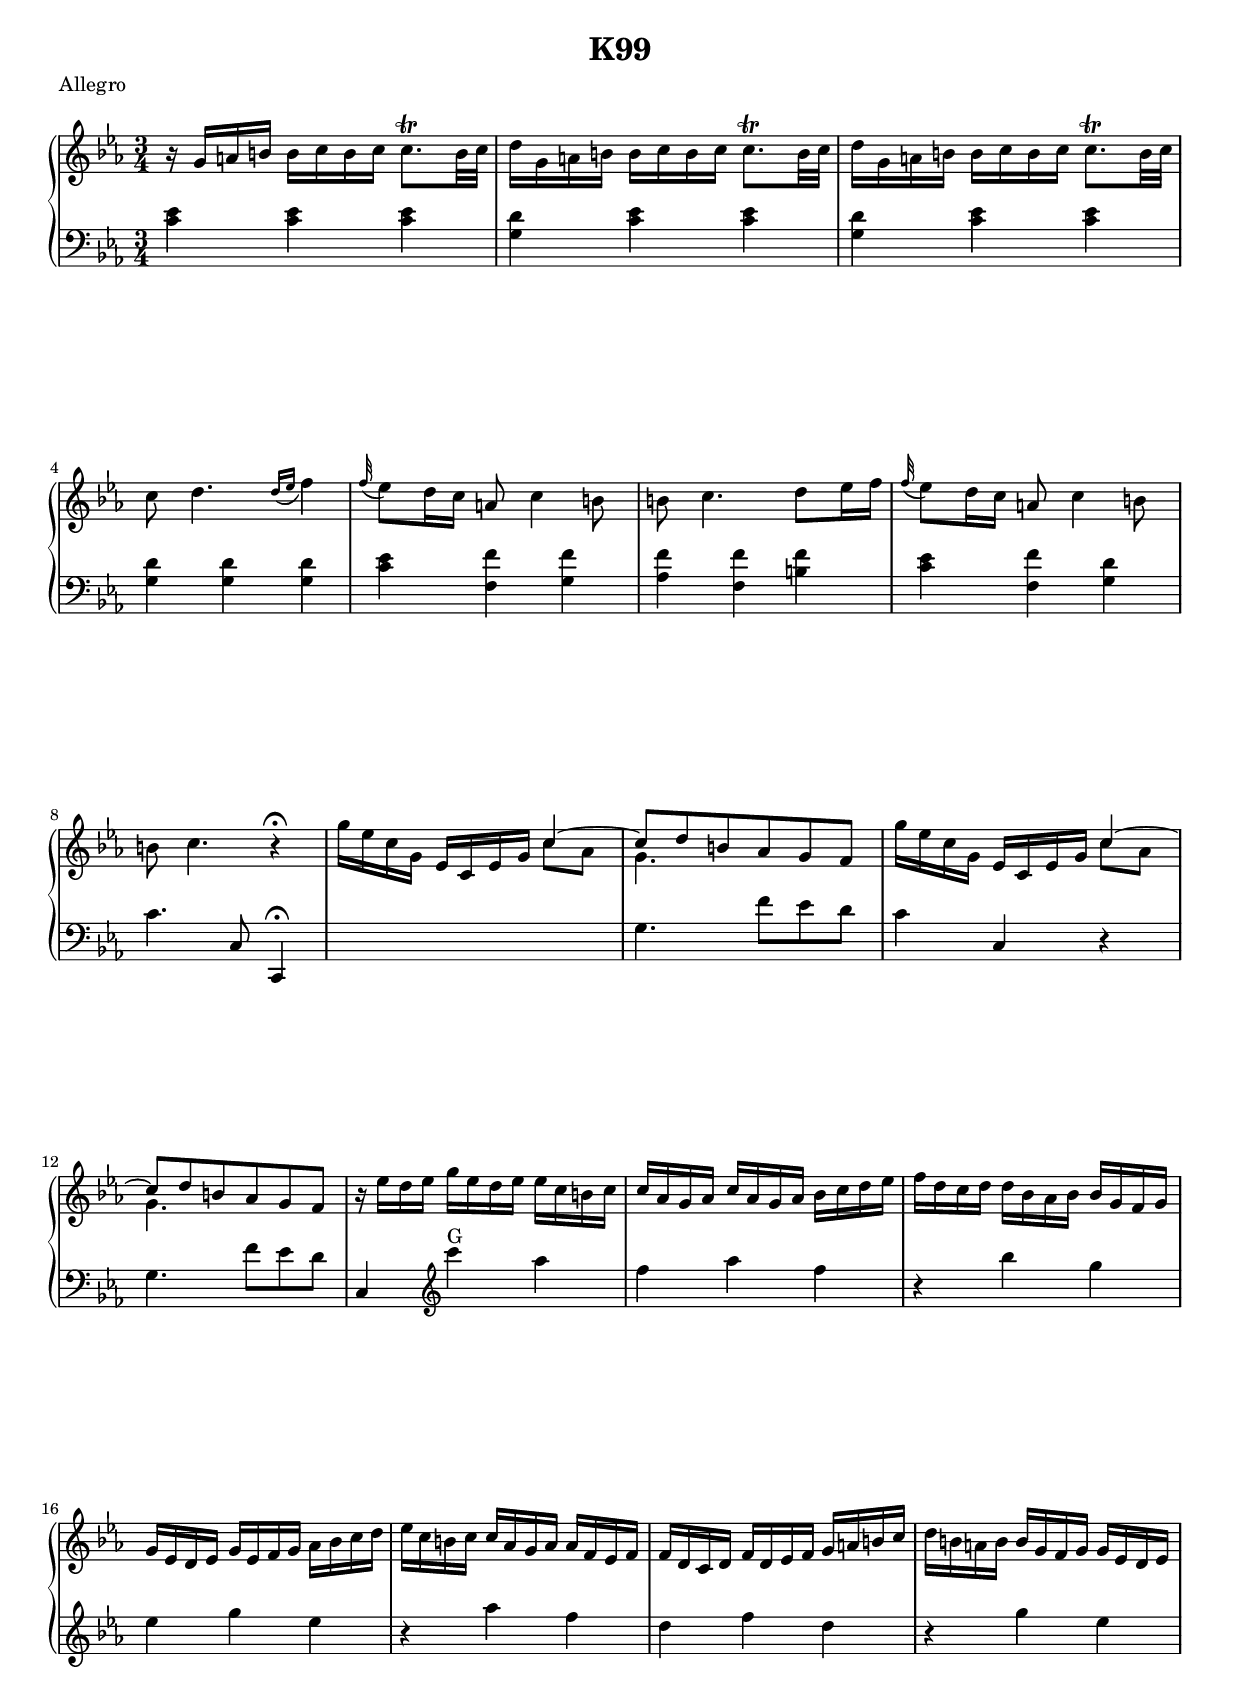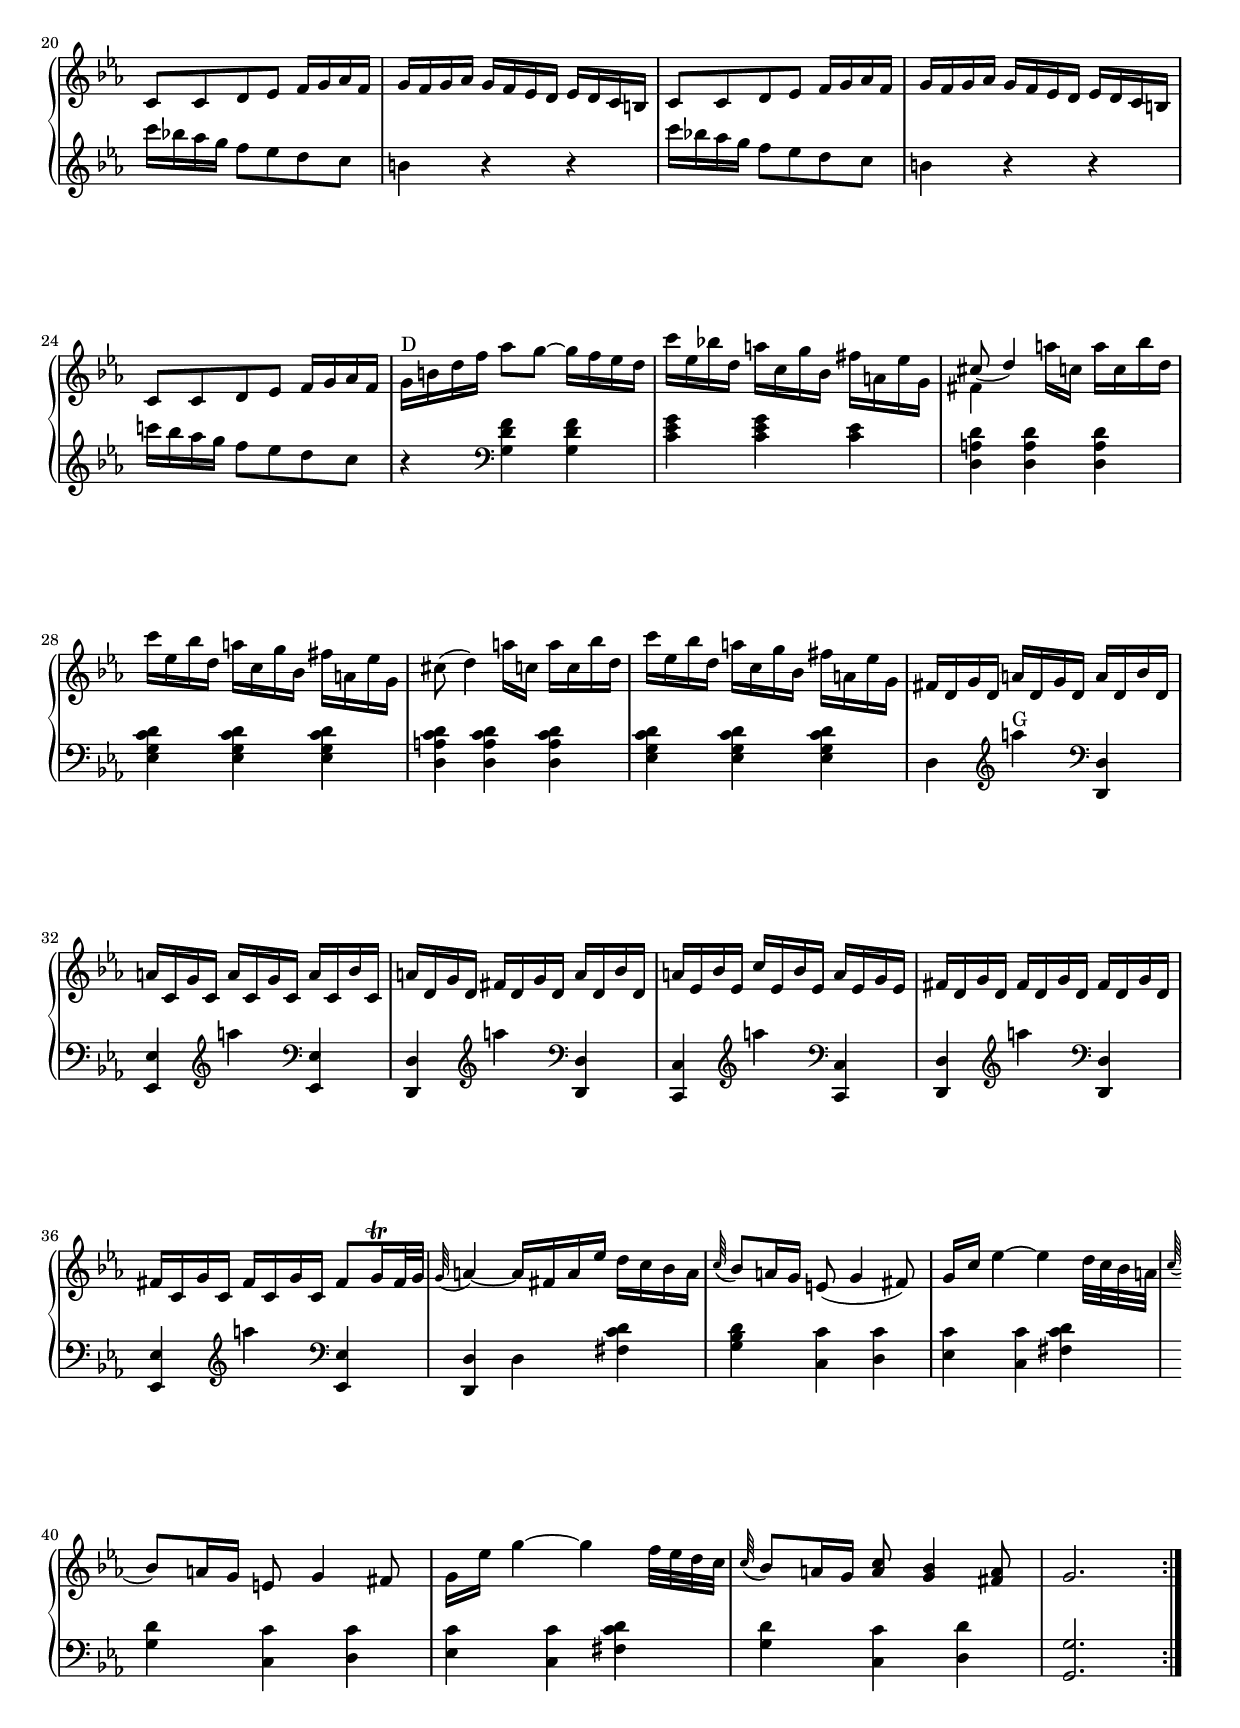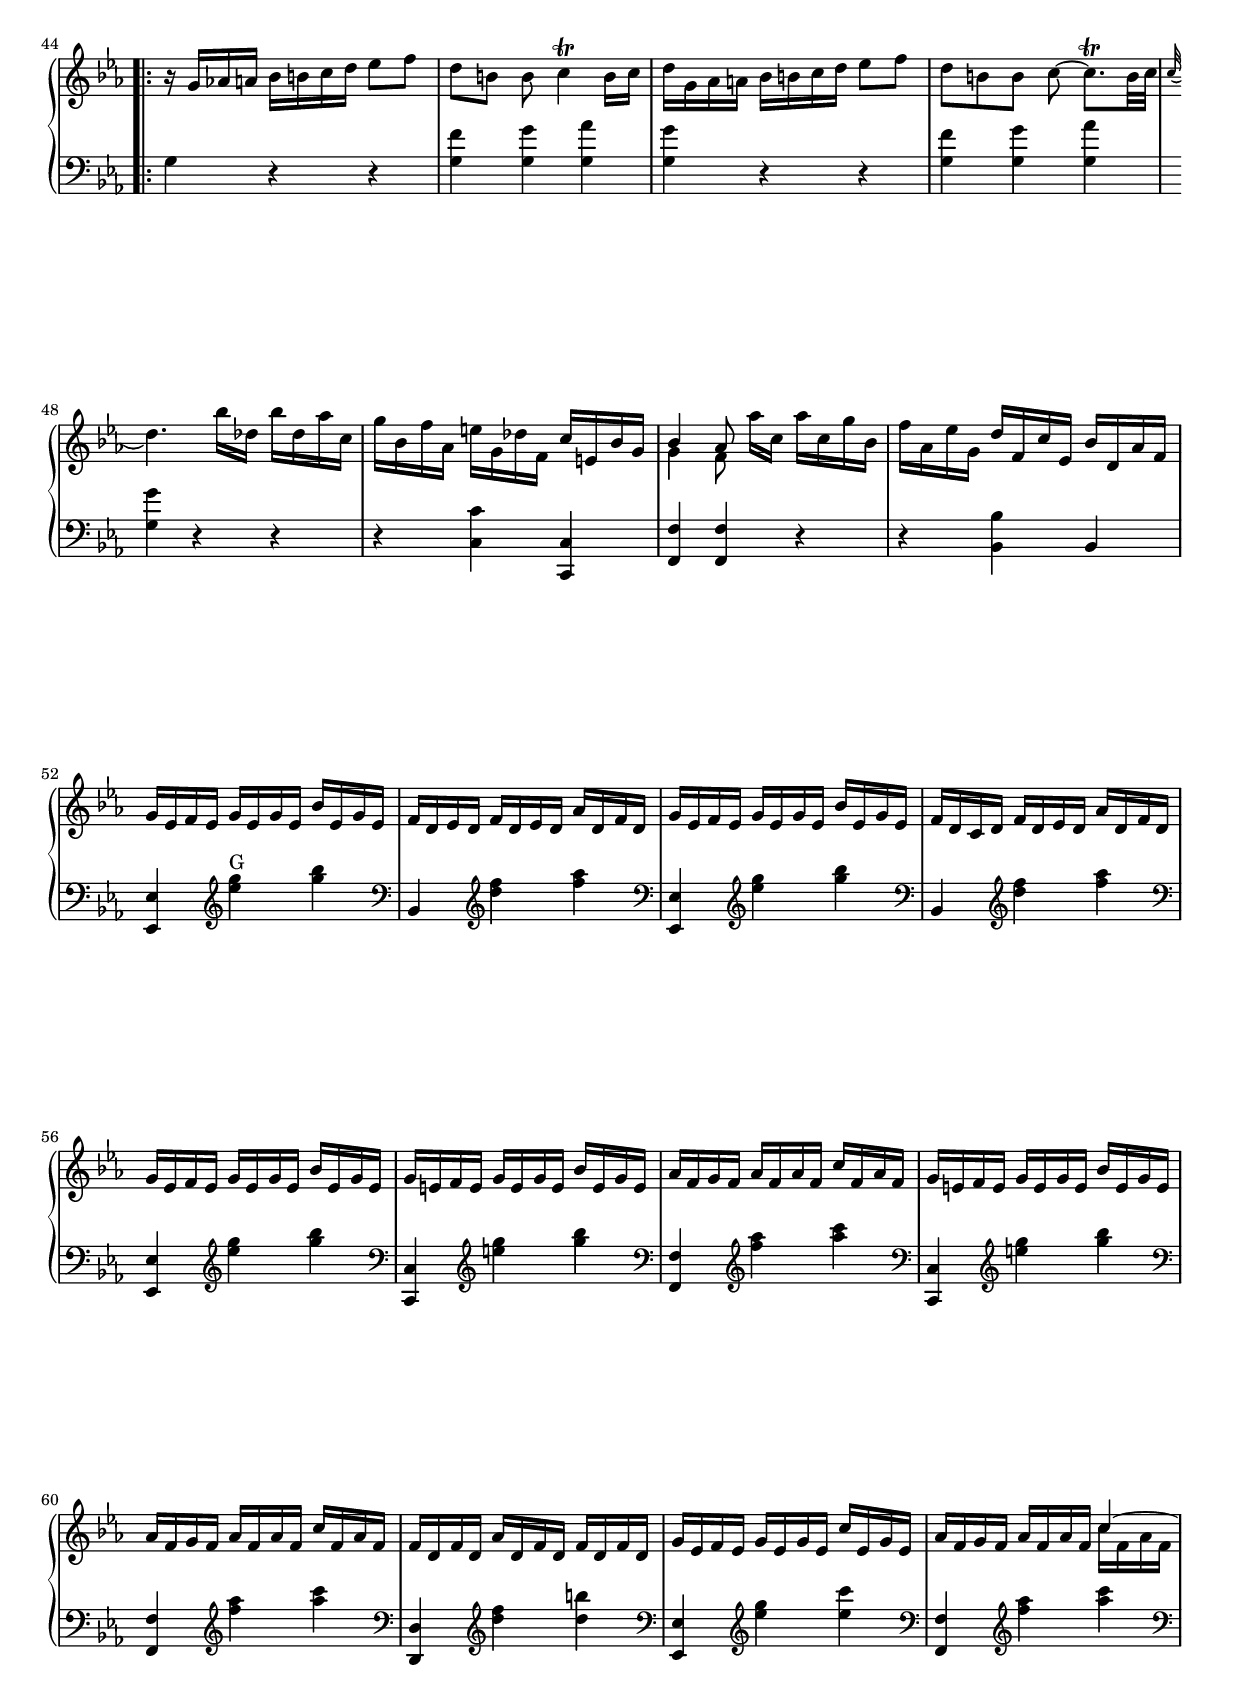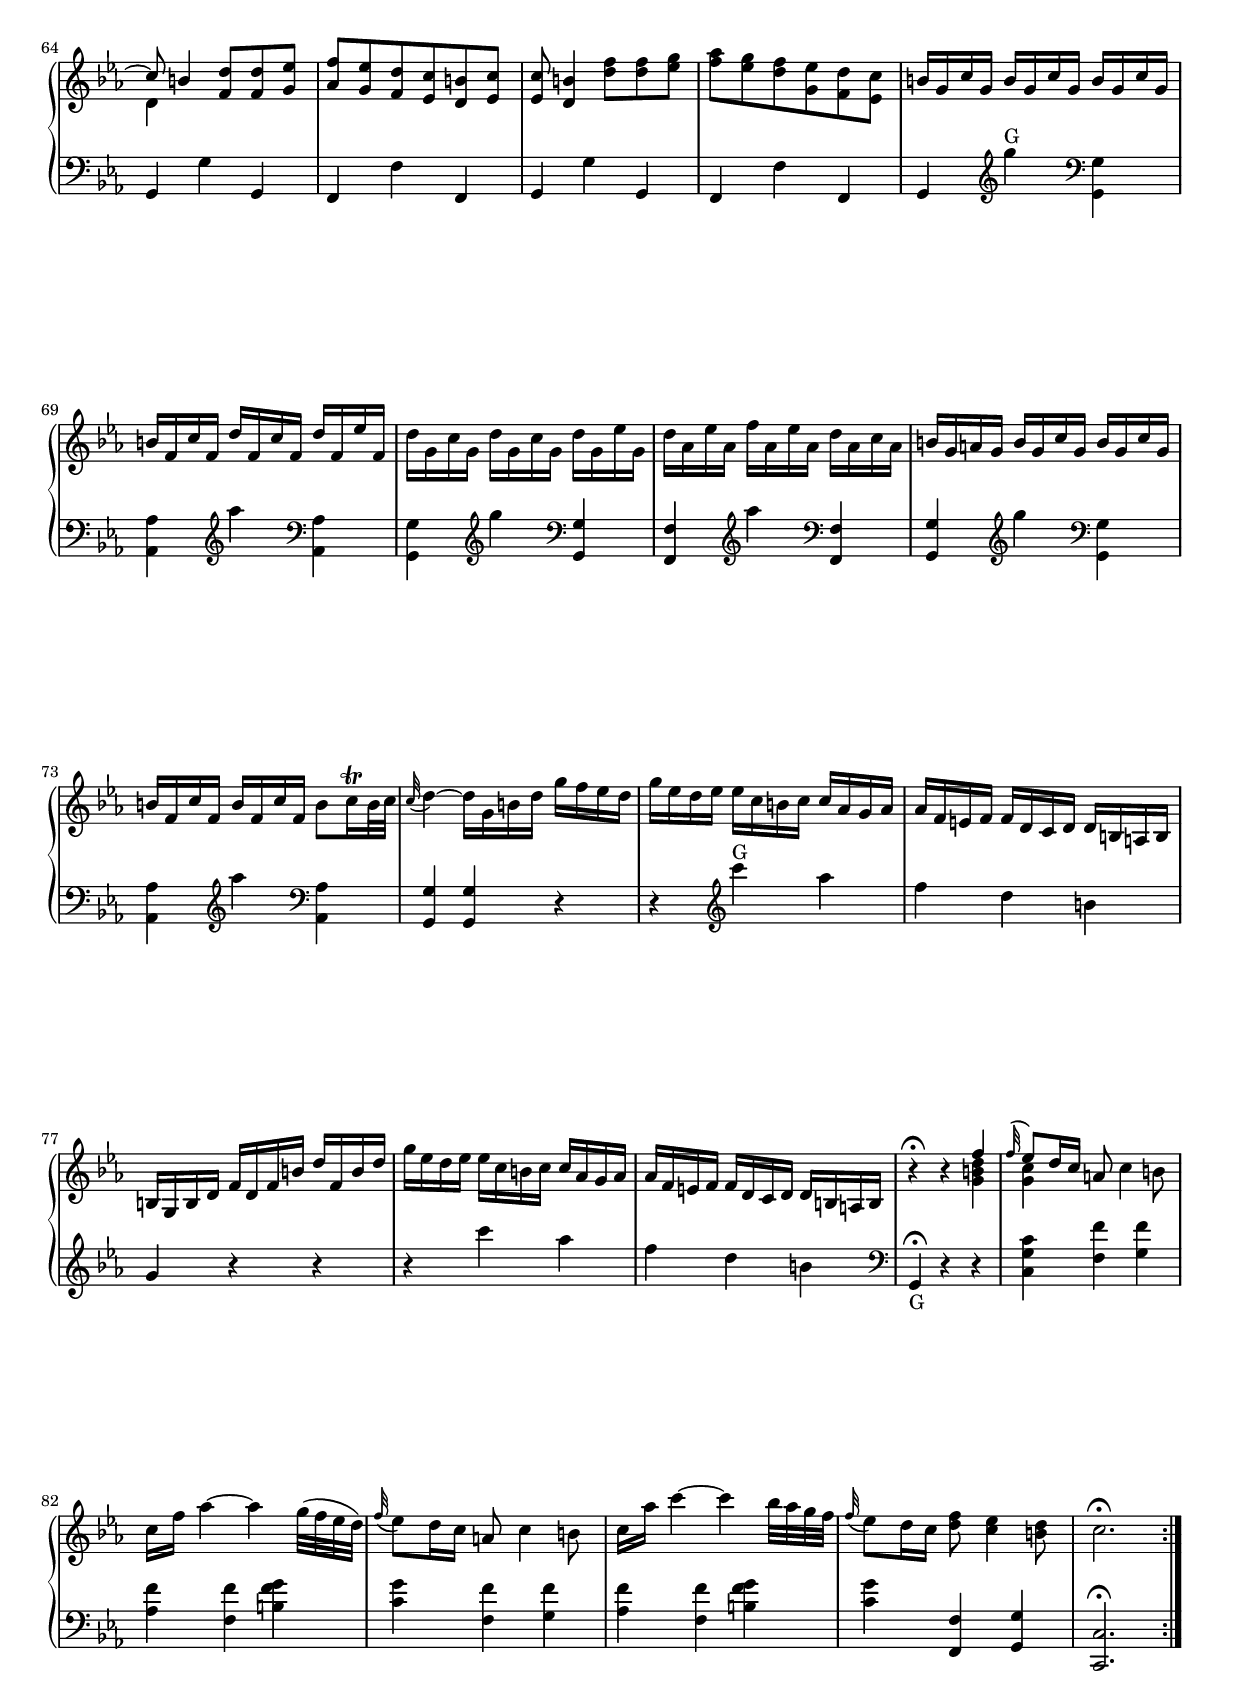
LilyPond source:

\version "2.18.2"
\version "2.18.2"

su = \stemUp
sd = \stemDown
sn = \stemNeutral
tu = \tieUp
td = \tieDown
tn = \tieNeutral
cstr = \change Staff = "right"
cstl = \change Staff = "left"

global = {
  \key c \minor
  \time 3/4
}

right = \relative c'' {
  \global
 
  \repeat volta 2 {
    r16 g a b b c b c c8.-\trill b32 c
    \sd \repeat unfold 2 {
      d16 g, a b b c b c c8.-\trill b32 c }
    
    \sn c8 d4. \acciaccatura {d16 ees} f4
    \appoggiatura f32 ees8 d16 c a8 c4 b8
    b c4. d8 ees16 f
    \appoggiatura f32 ees8 d16 c a8 c4 b8
    
    b c4. r4-\fermata
    \repeat unfold 2 {
      g'16 ees c g ees c ees g
      << { c4 ~ c8 d b aes g f } \\ { c'8 aes g4. } >>
    }
    
    r16 ees' d ees g ees d ees ees c b c
    c aes g aes c aes g aes bes c d ees
    f d c d d bes aes bes bes g f g
    
    g ees d ees g ees f g aes bes c d
    ees c b c c aes g aes aes f ees f
    f d c d f d ees f g a b c
    d b a b b g f g g ees d ees
    
    
    \repeat unfold 2 {
      c8 c d ees f16 g aes f
      g f g aes g f ees d ees d c b }
    
    c8 c d ees f16 g aes f
    g^"D" b d f aes8 g ~ g16 f ees d
    c' ees, bes'! d, a' c, g' bes, fis' a, ees' g,
    << { \once \slurDown cis8-( d4-) } \\ { fis,4 } >> a'16 c, a' c, bes' d,
    
    c' ees, bes' d, a' c, g' bes, fis' a, ees' g,
    cis8-( d4-) a'16 c, a' c, bes' d,
    c' ees, bes' d, a' c, g' bes, fis' a, ees' g,
    fis d g d a' d, g d a' d, bes' d,
    
    a' c, g' c, a' c, g' c, a' c, bes' c,
    a' d, g d fis d g d a' d, bes' d,
    a' ees bes' ees, c' ees, bes' ees, a ees g ees
    fis d g d fis d g d fis d g d
    
    fis c g' c, fis c g' c, fis8 g16-\trill fis32 g
    \appoggiatura g64 a4 ~ a16 fis a ees' d c bes a
    \appoggiatura c64 bes8 a16 g e8-( g4 fis8-)
    g16 c ees4 ~ ees d32 c bes a
    
    \appoggiatura c64 bes8 a16 g e8 g4 fis8
    g16 ees' g4 ~ g f32 ees d c
    \appoggiatura c64 bes8 a16 g \once \su <a c>8 <g bes>4 <fis a>8
    g2.
  }
  
  \repeat volta 2 {
    r16 g aes! a bes b c d ees8 f
    d[ b] b c4-\trill b16 c
    \sd d g, aes a bes b c d ees8 f \sn
    d[ b b] c ~ c8.-\trill b32 c
    
    \appoggiatura c32 d4. bes'16 des, bes' des, aes' c,
    g' bes, f' aes, e' g, des' f, c' e, bes' g
    << { bes4 aes8 } \\ { g4 f8 } >> aes'16 c, aes' c, g' bes,
    f' aes, ees' g, d' f, c' ees, bes' d, aes' f
    
    g ees f ees g ees g ees bes' ees, g ees
    f d ees d f d ees d aes' d, f d
    g ees f ees g ees g ees bes' ees, g ees
    f d c d f d ees d aes' d, f d
    
    g ees f ees g ees g ees bes' ees, g ees
    g e f e g e g e bes' e, g e
    aes f g f aes f aes f c' f, aes f
    g e f e g e g e bes' e, g e
    
    aes f g f aes f aes f c' f, aes f
    f d f d aes' d, f d f d f d
    g ees f ees g ees g ees c' ees, g ees
    aes f g f aes f aes f 
    
    
    << { c'4 ~ c8 b4 } \\ { c16 f, aes f d4 } >>
    <f d'>8 <f d'> <g ees'>
    <aes f'> <g ees'> <f d'> <ees c'> <d b'> <ees c'>
    <ees c'> <d b'>4 <d' f>8 <d f> <ees g> 
    <f aes> <ees g> <d f> <g, ees'> <f d'> <ees c'>
    b'16 g c g b g c g b g c g
    
    b f c' f, d' f, c' f, d' f, ees' f,
    \sd d' g, c g d' g, c g d' g, ees' g,
    d' aes ees' aes, f' aes, ees' aes, d aes c aes
    \sn b g a g b g c g b g c g
    
    b f c' f, b f c' f, b8 c16-\trill b32 c
    \appoggiatura c32 d4 ~ d16 g, b d g f ees d
    g ees d ees ees c b c c aes g aes
    aes f e f f d c d d b a b
    
    b g b d f d f b d f, b d
    g ees d ees ees c b c c aes g aes
    aes f e f f d c d d b a b
    r4-\fermata  r 
    << { f''4 \appoggiatura f32 ees8 d16 c } \\ { <g b d>4 <g c> } >> a8 c4 b8
    %<g' b d f>
    %\appoggiatura f'32 << { \stemUp ees8 d16 c } \\ { <g c>4 } >> a8 c4 b8
    
    c16 f aes4 ~ aes g32( f ees d)
    \appoggiatura f32 ees8 d16 c a8 c4 b8
    c16 aes' c4 ~ c bes32 aes g f
    \appoggiatura f32 ees8 d16 c <d f>8 <c ees>4 <b d>8
    c2.-\fermata
  }
}
 
left = \relative c' {
  \global
  
  \repeat volta 2 {
    <c ees>4 <c ees> <c ees>
    <g d'> <c ees> <c ees>
    <g d'> <c ees> <c ees>
    
    <g d'> <g d'> <g d'> 
    <c ees> <f, f'> <g f'>
    <aes f'> < f f'> <b f'>
    <c ees> <f, f'> <g d'>

    c4. c,8 c,4-\fermata
    s2.
    g''4. f'8 ees d
    c4 c, r
    
    g'4. f'8 ees d
    c,4 \clef treble c'''^"G" aes
    f aes f
    r bes g
    
    ees g ees
    r aes f
    d f d
    r g ees
    
    
    \repeat unfold 2 {
      c'16 bes! aes g f8 ees d c
      b4 r r
    }
    
    c'!16 bes aes g f8 ees d c
    r4 \clef bass \repeat unfold 2 <g, d' f>4
    <c ees g> <c ees g> <c ees>
    <d, a' d> <d a' d> <d a' d>
    
    <ees g c d> <ees g c d> <ees g c d>
    <d a' c d> <d a' c d> <d a' c d>
    <ees g c d> <ees g c d> <ees g c d>
    d4 \clef treble a'''^"G" \clef bass <d,,,, d'>
    
    <ees ees'> \clef treble a''' \clef bass <ees,,, ees'>
    <d d'> \clef treble a'''' \clef bass <d,,,, d'>
    <c c'> \clef treble a'''' \clef bass <c,,,, c'>
    <d d'> \clef treble a'''' \clef bass <d,,,, d'>
    
    <ees ees'> \clef treble a''' \clef bass <ees,,, ees'>
    <d d'> d'4 <fis c' d>
    <g bes d> <c, c'> <d c'>
    <ees c'> <c c'> <fis c' d>
    
    <g d'> <c, c'> <d c'>
    <ees c'> <c c'> <fis c' d>
    <g d'> <c, c'> <d d'>
    <g, g'>2.
  }
  
  \repeat volta 2 {
    g'4 r r
    <g f'> <g g'> <g aes'>
    <g g'> r r
    <g f'> <g g'> <g aes'>
    
    <g g'> r r
    r <c, c'> <c, c'>
    <f f'> <f f'> r
    r <bes bes'> bes
    
    <ees, ees'> \clef treble <ees''' g>^"G" <g bes>
    \clef bass bes,,, \clef treble <d'' f> <f aes>
    \clef bass <ees,,, ees'> \clef treble <ees''' g> <g bes>
    \clef bass bes,,, \clef treble <d'' f> <f aes>
    
    \clef bass <ees,,, ees'> \clef treble <ees''' g> <g bes>
    \clef bass <c,,,, c'> \clef treble <e''' g> <g bes>
    \clef bass <f,,, f'> \clef treble <f''' aes> <aes c>
    \clef bass <c,,,, c'> \clef treble <e''' g> <g bes>
    
    \clef bass <f,,, f'> \clef treble <f''' aes> <aes c>
    \clef bass <d,,,, d'> \clef treble <d''' f> <d b'>
    \clef bass <ees,,, ees'> \clef treble <ees''' g> <ees c'>
    \clef bass <f,,, f'> \clef treble <f''' aes> <aes c>
    
    
    \clef bass g,,,4 g' g,
    f f' f,
    g g' g,
    f f' f,
    g \clef treble g'''^"G" \clef bass \once \sd <g,,, g'>
    
    <aes aes'> \clef treble aes''' \clef bass <aes,,, aes'>
    \once \sd <g g'> \clef treble g''' \clef bass <g,,, g'>
    <f f'> \clef treble aes''' \clef bass <f,,, f'>
    <g g'> \clef treble g''' \clef bass \once \sd <g,,, g'>
    
    <aes aes'> \clef treble aes''' \clef bass <aes,,, aes'>
    <g g'> <g g'> r
    r \clef treble c'''^"G" aes
    f d b
    
    g r r
    r c' aes
    f d b
    \clef bass g,,_"G"^\fermata r r
    <c g' c> <f f'> <g f'>
    
    <aes f'> <f f'> <b f'g>
    <c g'> <f, f'> <g f'>
    <aes f'> <f f'> <b f'g>
    <c g'> <f,, f'> <g g'> 
    <c, c'>2.-\fermata
  }
}


breaks = {
  \repeat volta 2 {
    s2.*3 \break s2.*4 \break s2.*4 \break s2.*4 \break s2.*4 \pageBreak
    s2.*4 \break s2.*4 \break s2.*4 \break s2.*4 \break s2.*4 \break s2.*4 \pageBreak
  }
  \repeat volta 2 {
    s2.*4 \break s2.*4 \break s2.*4 \break s2.*4 \break s2.*4 \pageBreak  
    s2.*5 \break s2.*4 \break s2.*4 \break s2.*5 \break s2.*5 \pageBreak  
  }
}

#(set-global-staff-size 17.5)

\header {
  title = "K99"
  meter = "Allegro"
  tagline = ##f
}

\paper {
  #(set-paper-size "a4")
  print-page-number = ##f
  between-system-padding = #0.1
  between-system-space = #0.1
  ragged-last-bottom = ##f
  ragged-bottom = ##f
}

\score {
  \new PianoStaff <<
    \new Staff = "right" {
      << 
        \breaks
        \right
      >>
    }
    \new Staff = "left" { 
      <<
      \clef bass \left 
      {s2.*43 \pageBreak}
      >>
    }
  >>
  \layout { indent = 0 }
}
